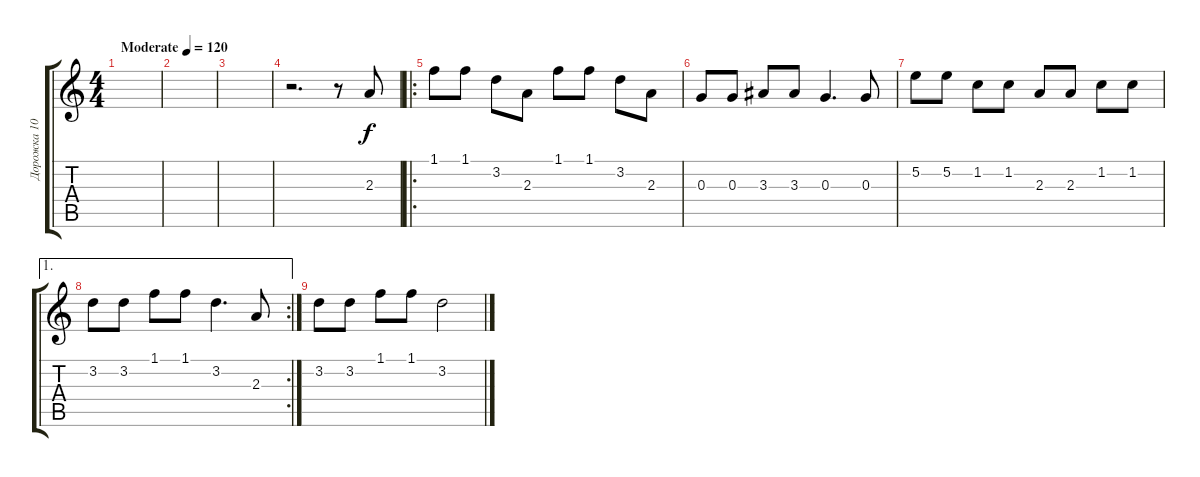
\track ("Дорожка 10" "Дорожка 10") {instrument acousticguitarsteel}
\staff {score tabs}
\tuning (E4 B3 G3 D3 A2 E2) {hide}
\ts (4 4)
\tempo (120 "Moderate")
\clef g2
\ks c
|
|
|
r.2{d} r.8 2.3.8 |
\ro
1.1.8 1.1.8 3.2.8 2.3.8 1.1.8 1.1.8 3.2.8 2.3.8 |
0.3.8 0.3.8 3.3.8 3.3.8 0.3.4{d} 0.3.8 |
5.2.8 5.2.8 1.2.8 1.2.8 2.3.8 2.3.8 1.2.8 1.2.8 |
\ae 1
\rc 2
3.2.8 3.2.8 1.1.8 1.1.8 3.2.4{d} 2.3.8 |
3.2.8 3.2.8 1.1.8 1.1.8 3.2.2
